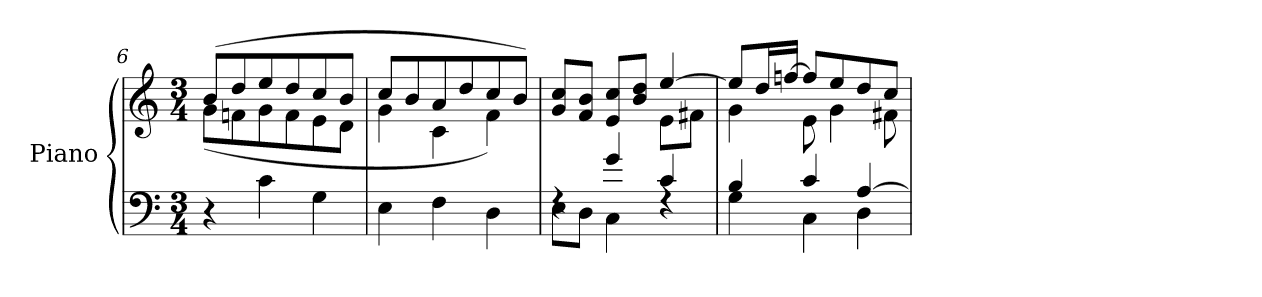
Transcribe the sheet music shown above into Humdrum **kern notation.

**kern	**kern
*part1	*part1
*staff2	*staff1
*I"Piano	*
*I'Pno.	*
*clefF4	*clefG2
*k[]	*k[]
*M3/4	*M3/4
=6	=6
*	*^
4r	(>8b/L	(<8g\L
.	8dd/	8fn\
4c\	8ee/	8g\
.	8dd/	8f\
4G\	8cc/	8e\
.	8b/J	8d\J
=7	=7	=7
4E\	8cc/L	4g\
.	8b/	.
4F\	8a/	4c\
.	8dd/	.
4D\	8cc/	4f\)
.	8b/J)	.
!!LO:LB:g=z	!!
=8	=8	=8
*^	*	*
4rF	8E\L	8g/ 8cc/L	2ryy
.	8D\J	8f/ 8b/J	.
4g/	4C\	8e/ 8cc/L	.
.	.	8b/ 8dd/J	.
4c/	4rF	[4ee/	8e\L
.	.	.	8f#X\J
=9	=9	=9	=9
4B/	4G\	8ee/L]	4g\
.	.	16dd/L	.
.	.	[16ffn/JJ	.
4c/	4C\	8ff/L]	8e\
.	.	8ee/	4g\
[4A/	4D\	8dd/	.
.	.	8cc/J	8f#X\
*v	*v	*	*
*	*v	*v
=	=
*-	*-
